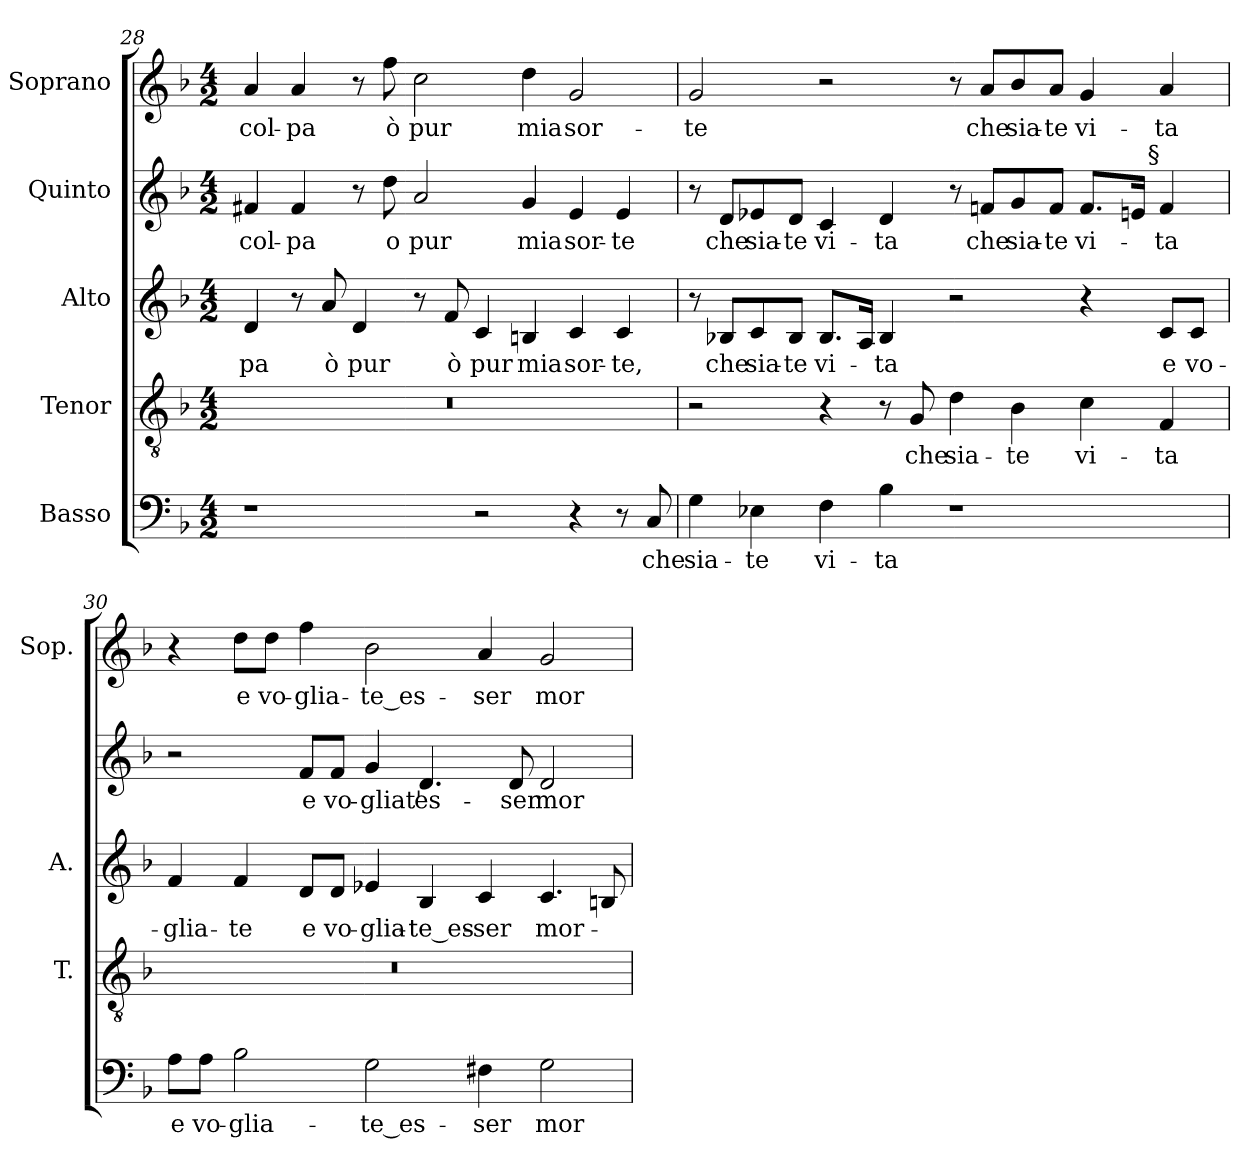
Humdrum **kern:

**kern	**text	**kern	**text	**kern	**text	**kern	**text	**kern	**text
*part5	*part5	*part4	*part4	*part3	*part3	*part2	*part2	*part1	*part1
*staff5	*staff5	*staff4	*staff4	*staff3	*staff3	*staff2	*staff2	*staff1	*staff1
*I"Basso	*	*I"Tenor	*	*I"Alto	*	*I"Quinto	*	*I"Soprano	*
*	*	*I'T.	*	*I'A.	*	*	*	*I'Sop.	*
*clefF4	*	*clefGv2	*	*clefG2	*	*clefG2	*	*clefG2	*
*	*	*ITrd7c12	*	*	*	*	*	*	*
*k[b-]	*	*k[b-]	*	*k[b-]	*	*k[b-]	*	*k[b-]	*
*F:	*	*F:	*	*F:	*	*F:	*	*F:	*
*M4/2	*	*M4/2	*	*M4/2	*	*M4/2	*	*M4/2	*
=28	=28	=28	=28	=28	=28	=28	=28	=28	=28
!	!	!LO:N:vis=1	!	!	!	!	!	!	!
!	!	!	!	!	!LO:LY:b:color=#000000	!	!	!	!
!	!	!	!	!	!	!	!LO:LY:b:color=#000000	!	!
!	!	!	!	!	!	!	!	!	!LO:LY:b:color=#000000
1r	.	0r	.	4di/	-pa	4f#Xi/	col-	4ai/	col-
!	!	!	!	!	!	!	!LO:LY:b:color=#000000	!	!
!	!	!	!	!	!	!	!	!	!LO:LY:b:color=#000000
.	.	.	.	8r	.	4f#i/	-pa	4ai/	-pa
!	!	!	!	!	!LO:LY:b:color=#000000	!	!	!	!
.	.	.	.	8ai/	ò	.	.	.	.
!	!	!	!	!	!LO:LY:b:color=#000000	!	!	!	!
.	.	.	.	4di/	pur	8r	.	8r	.
!	!	!	!	!	!	!	!LO:LY:b:color=#000000	!	!
!	!	!	!	!	!	!	!	!	!LO:LY:b:color=#000000
.	.	.	.	.	.	8ddi\	o	8ffi\	ò
!	!	!	!	!	!	!	!LO:LY:b:color=#000000	!	!
!	!	!	!	!	!	!	!	!	!LO:LY:b:color=#000000
.	.	.	.	8r	.	2ai/	pur	2cci\	pur
!	!	!	!	!	!LO:LY:b:color=#000000	!	!	!	!
.	.	.	.	8fi/	ò	.	.	.	.
!	!	!	!	!	!LO:LY:b:color=#000000	!	!	!	!
2r	.	.	.	4ci/	pur	.	.	.	.
!	!	!	!	!	!LO:LY:b:color=#000000	!	!	!	!
!	!	!	!	!	!	!	!LO:LY:b:color=#000000	!	!
!	!	!	!	!	!	!	!	!	!LO:LY:b:color=#000000
.	.	.	.	4Bni/	mia	4gi/	mia	4ddi\	mia
!	!	!	!	!	!LO:LY:b:color=#000000	!	!	!	!
!	!	!	!	!	!	!	!LO:LY:b:color=#000000	!	!
!	!	!	!	!	!	!	!	!	!LO:LY:b:color=#000000
4r	.	.	.	4ci/	sor-	4ei/	sor-	2gi/	sor-
!	!	!	!	!	!LO:LY:b:color=#000000	!	!	!	!
!	!	!	!	!	!	!	!LO:LY:b:color=#000000	!	!
8r	.	.	.	4ci/	-te,	4ei/	-te	.	.
!	!LO:LY:b:color=#000000	!	!	!	!	!	!	!	!
8Ci/	che	.	.	.	.	.	.	.	.
!!LO:LB:g=z
=29	=29	=29	=29	=29	=29	=29	=29	=29	=29
!	!LO:LY:b:color=#000000	!	!	!	!	!	!	!	!
!	!	!	!	!	!	!	!	!	!LO:LY:b:color=#000000
*	*	*	*	*	*	*^	*	*	*
4Gi\	sia-	2r	.	8r	.	8r	1ryy	.	2gi/	-te
!	!	!	!	!	!LO:LY:b:color=#000000	!	!	!	!	!
!	!	!	!	!	!	!	!	!LO:LY:b:color=#000000	!	!
.	.	.	.	8B-Xi/L	che	8di/L	.	che	.	.
!	!LO:LY:b:color=#000000	!	!	!	!	!	!	!	!	!
!	!	!	!	!	!LO:LY:b:color=#000000	!	!	!	!	!
!	!	!	!	!	!	!	!	!LO:LY:b:color=#000000	!	!
4E-Xi\	-te	.	.	8ci/	sia-	8e-Xi/	.	sia-	.	.
!	!	!	!	!	!LO:LY:b:color=#000000	!	!	!	!	!
!	!	!	!	!	!	!	!	!LO:LY:b:color=#000000	!	!
.	.	.	.	8B-i/J	-te	8di/J	.	-te	.	.
!	!LO:LY:b:color=#000000	!	!	!	!	!	!	!	!	!
!	!	!	!	!	!LO:LY:b:color=#000000	!	!	!	!	!
!	!	!	!	!	!	!	!	!LO:LY:b:color=#000000	!	!
4Fi\	vi-	4r	.	8.B-i/L	vi-	4ci/	.	vi-	2r	.
.	.	.	.	16Ai/Jk	.	.	.	.	.	.
!	!LO:LY:b:color=#000000	!	!	!	!	!	!	!	!	!
!	!	!	!	!	!LO:LY:b:color=#000000	!	!	!	!	!
!	!	!	!	!	!	!	!	!LO:LY:b:color=#000000	!	!
4B-i\	-ta	8r	.	4B-i/	-ta	4di/	.	-ta	.	.
!	!	!	!LO:LY:b:color=#000000	!	!	!	!	!	!	!
.	.	8GGi/	che	.	.	.	.	.	.	.
!	!	!	!LO:LY:b:color=#000000	!	!	!	!	!	!	!
1r	.	4Di\	sia-	2r	.	8r	2ryy	.	8r	.
!	!	!	!	!	!	!	!	!LO:LY:b:color=#000000	!	!
!	!	!	!	!	!	!	!	!	!	!LO:LY:b:color=#000000
.	.	.	.	.	.	8fni/L	.	che	8ai/L	che
!	!	!	!LO:LY:b:color=#000000	!	!	!	!	!	!	!
!	!	!	!	!	!	!	!	!LO:LY:b:color=#000000	!	!
!	!	!	!	!	!	!	!	!	!	!LO:LY:b:color=#000000
.	.	4BB-i\	-te	.	.	8gi/	.	sia-	8b-i/	sia-
!	!	!	!	!	!	!	!	!LO:LY:b:color=#000000	!	!
!	!	!	!	!	!	!	!	!	!	!LO:LY:b:color=#000000
.	.	.	.	.	.	8fi/J	.	-te	8ai/J	-te
!	!	!	!LO:LY:b:color=#000000	!	!	!	!	!	!	!
!	!	!	!	!	!	!	!	!LO:LY:b:color=#000000	!	!
!	!	!	!	!	!	!	!	!	!	!LO:LY:b:color=#000000
.	.	4Ci\	vi-	4r	.	8.fi/L	8ryy	vi-	4gi/	vi-
.	.	.	.	.	.	.	16ryy	.	.	.
.	.	.	.	.	.	16ei/Jk	32ryy	.	.	.
.	.	.	.	.	.	.	256ryy	.	.	.
!	!	!	!	!	!	!	!LO:TX:a:t=§	!	!	!
.	.	.	.	.	.	.	4ryy	.	.	.
!	!	!	!LO:LY:b:color=#000000	!	!	!	!	!	!	!
!	!	!	!	!	!LO:LY:b:color=#000000	!	!	!	!	!
!	!	!	!	!	!	!	!	!LO:LY:b:color=#000000	!	!
!	!	!	!	!	!	!	!	!	!	!LO:LY:b:color=#000000
.	.	4FFi/	-ta	8ci/L	e	4fi/	.	-ta	4ai/	-ta
!	!	!	!	!	!LO:LY:b:color=#000000	!	!	!	!	!
.	.	.	.	8ci/J	vo-	.	.	.	.	.
.	.	.	.	.	.	.	64..ryy	.	.	.
*	*	*	*	*	*	*v	*v	*	*	*
=30	=30	=30	=30	=30	=30	=30	=30	=30	=30
*	*	*	*	*	*	*^	*	*	*
!	!LO:LY:b:color=#000000	!LO:N:vis=1	!	!	!	!	!	!	!	!
*	*	*	*	*	*	*v	*v	*	*	*
*	*	*	*	*	*	*^	*	*	*
!	!	!	!	!	!LO:LY:b:color=#000000	!	!	!	!	!
*	*	*	*	*	*	*v	*v	*	*	*
8Ai\L	e	0r	.	4fi/	-glia-	2r	.	4r	.
!	!LO:LY:b:color=#000000	!	!	!	!	!	!	!	!
8Ai\J	vo-	.	.	.	.	.	.	.	.
!	!LO:LY:b:color=#000000	!	!	!	!	!	!	!	!
!	!	!	!	!	!LO:LY:b:color=#000000	!	!	!	!
!	!	!	!	!	!	!	!	!	!LO:LY:b:color=#000000
2B-i\	-glia-	.	.	4fi/	-te	.	.	8ddi\L	e
!	!	!	!	!	!	!	!	!	!LO:LY:b:color=#000000
.	.	.	.	.	.	.	.	8ddi\J	vo-
!	!	!	!	!	!LO:LY:b:color=#000000	!	!	!	!
!	!	!	!	!	!	!	!LO:LY:b:color=#000000	!	!
!	!	!	!	!	!	!	!	!	!LO:LY:b:color=#000000
.	.	.	.	8di/L	e	8fi/L	e	4ffi\	-glia-
!	!	!	!	!	!LO:LY:b:color=#000000	!	!	!	!
!	!	!	!	!	!	!	!LO:LY:b:color=#000000	!	!
.	.	.	.	8di/J	vo-	8fi/J	vo-	.	.
!	!LO:LY:b:color=#000000	!	!	!	!	!	!	!	!
!	!	!	!	!	!LO:LY:b:color=#000000	!	!	!	!
!	!	!	!	!	!	!	!LO:LY:b:color=#000000	!	!
!	!	!	!	!	!	!	!	!	!LO:LY:b:color=#000000
2Gi\	-te_es-	.	.	4e-Xi/	-glia-	4gi/	-gliat'	2b-i\	-te_es-
!	!	!	!	!	!LO:LY:b:color=#000000	!	!	!	!
!	!	!	!	!	!	!	!LO:LY:b:color=#000000	!	!
.	.	.	.	4B-i/	-te_es-	4.di/	es-	.	.
!	!LO:LY:b:color=#000000	!	!	!	!	!	!	!	!
!	!	!	!	!	!LO:LY:b:color=#000000	!	!	!	!
!	!	!	!	!	!	!	!	!	!LO:LY:b:color=#000000
4F#Xi\	-ser	.	.	4ci/	-ser	.	.	4ai/	-ser
!	!	!	!	!	!	!	!LO:LY:b:color=#000000	!	!
.	.	.	.	.	.	8di/	-ser	.	.
!	!LO:LY:b:color=#000000	!	!	!	!	!	!	!	!
!	!	!	!	!	!LO:LY:b:color=#000000	!	!	!	!
!	!	!	!	!	!	!	!LO:LY:b:color=#000000	!	!
!	!	!	!	!	!	!	!	!	!LO:LY:b:color=#000000
2Gi\	mor-	.	.	4.ci/	mor-	2di/	mor-	2gi/	mor-
.	.	.	.	8Bni/	.	.	.	.	.
=	=	=	=	=	=	=	=	=	=
*-	*-	*-	*-	*-	*-	*-	*-	*-	*-
